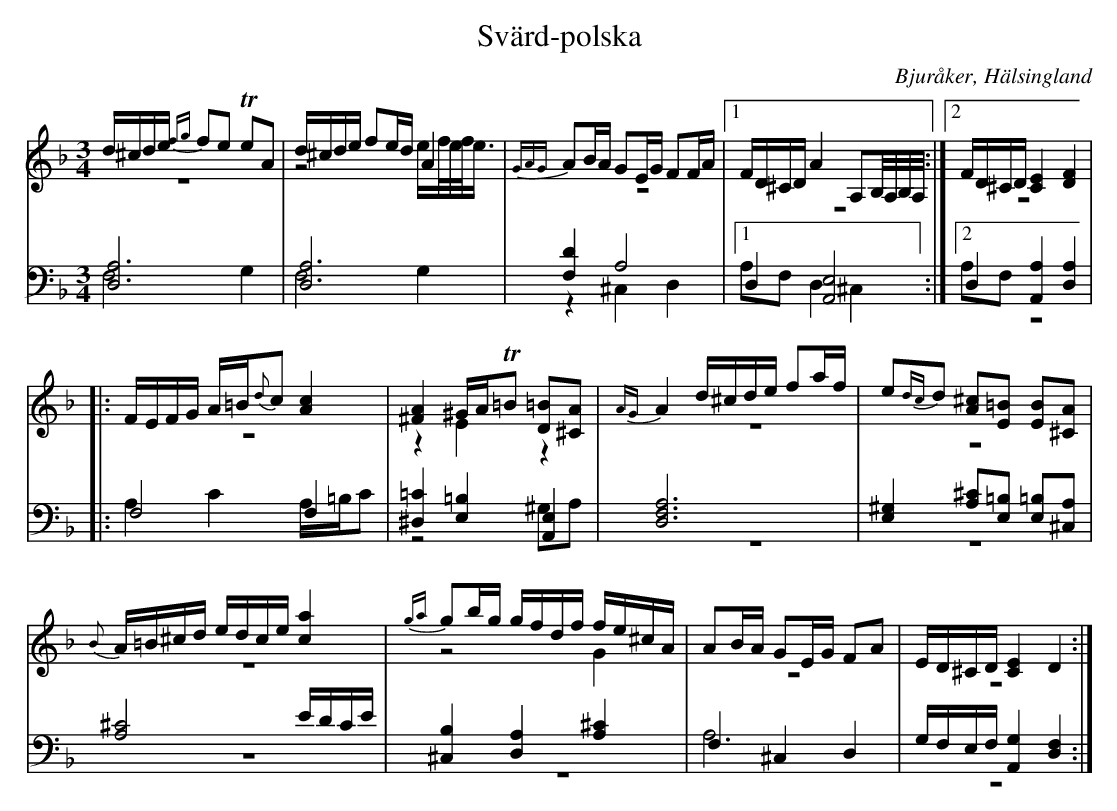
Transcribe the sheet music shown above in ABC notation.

X:1
T: Svärd-polska
O: Bjuråker, Hälsingland
M: 3/4
L: 1/8
K: Dm
V:1
V:2 merge
V:3
V:4 merge
V:1
d/^c/d/e/ {fg}fe TeA|d/^c/d/e/ fe/d/ A2|{GAG}AB/A/ GE/G/ FF/A/|1 F/D/^C/D/ A2 A,B,//A,//B,//A,//:|2 F/D/^C/D/ [C2E2] [D2F2]|
|:F/E/F/G/ A/=B/{d}c [A2c2]|[^F2A2] ^G/A/T=B [D=B][^CA]|{AG}A2 d/^c/d/e/ fa/f/|e{dc}d [A^c][E=B] [EB][^CA]|
{B}A/=B/^c/d/ e/d/c/e/ [c2a2]|{ga}gb/g/ g/f/d/f/ f/e/^c/A/|AB/A/ GE/G/ FA|E/D/^C/D/ [C2E2] D2:|
V:2
z6|z4 e/f//e//f//e3/4|z6|1 z6:|2 z6|
|:z6|z2 E2 z2|z6|z6|
z6|z4 G2|z6|z6:|
V:3 clef=bass
[D,6A,6]|[D,6A,6]|[F,2D2] A,4|1 D,2 [A,,4E,4]:|2 D,2 [A,,2A,2] [D,2A,2]|
|:F,4 F,2|[^D,2=C2] [E,2=B,2] [A,,2E,2]|[D,6F,6A,6]|[E,2^G,2] [A,^C][E,=B,] [E,=B,][^C,A,]|
[A,4^C4] E/D/C/E/|[^C,2B,2]  [D,2A,2] [A,2^C2]|F,2 ^C,2 D,2|G,/F,/E,/F,/ [A,,2G,2] [D,2F,2]:|
V:4 clef=bass
F,4 G,2|F,4 G,2|z2 ^C,2 D,2|1 A,F, D,2 ^C,2:|2 A,F,  z4|
|:A,2 C2 A,/=B,/C|z4 ^G,A,|z6|z6|
z6|z6|A,6|z6:|
